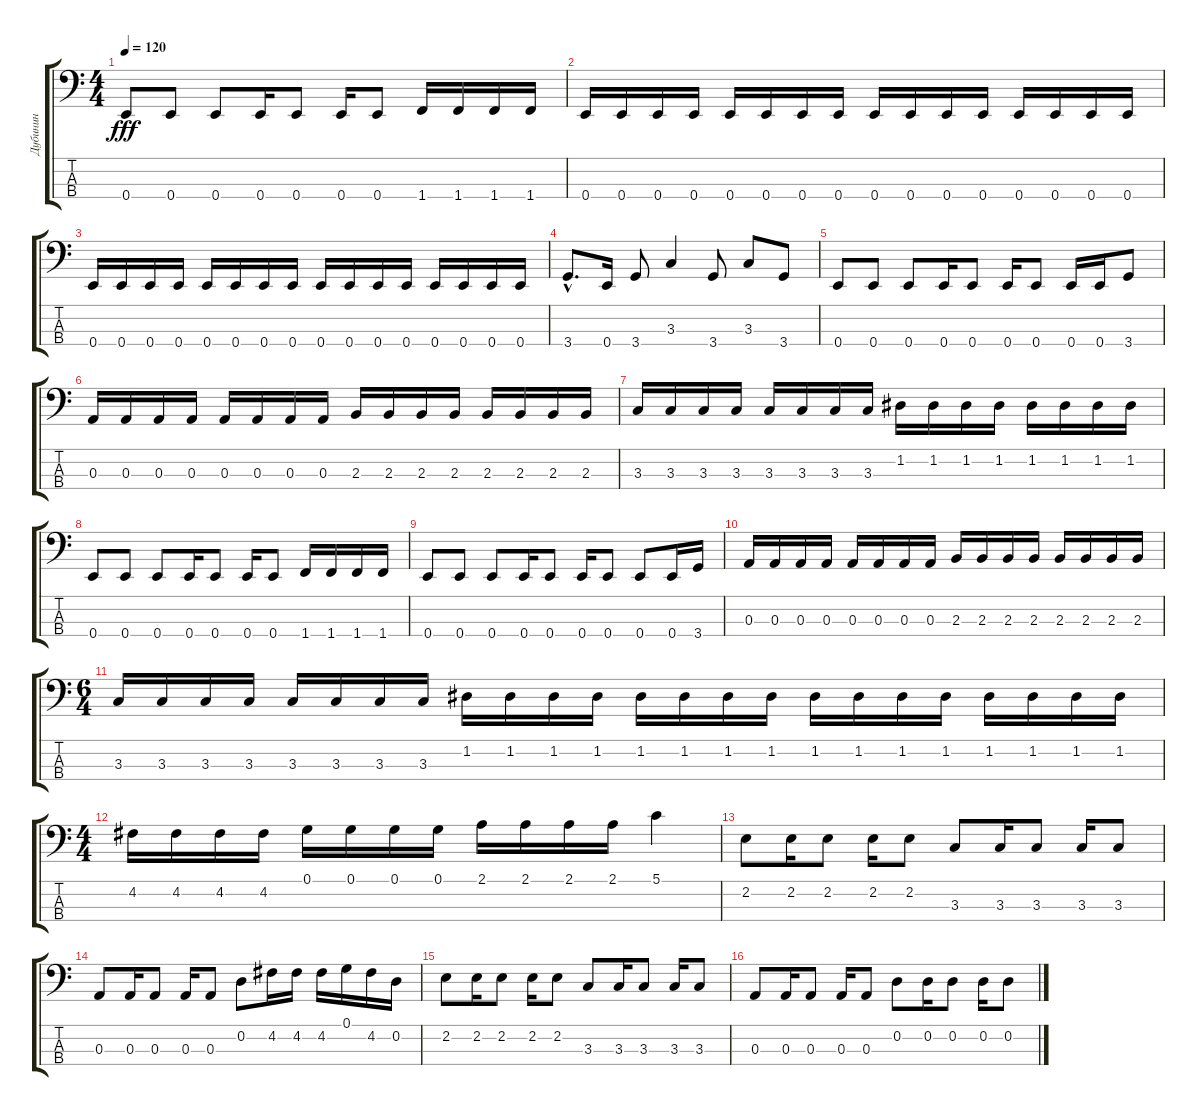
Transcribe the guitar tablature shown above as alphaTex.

\track ("Дубинин" "Дубинин") {instrument electricbassfinger}
\staff {score tabs}
\tuning (G2 D2 A1 E1) {hide}
\ts (4 4)
\tempo 120
\clef f4
\ks c
0.4.8{dy fff} 0.4.8 0.4.8 0.4.16 0.4.8 0.4.16 0.4.8 1.4.16 1.4.16 1.4.16 1.4.16 |
0.4.16 0.4.16 0.4.16 0.4.16 0.4.16 0.4.16 0.4.16 0.4.16 0.4.16 0.4.16 0.4.16 0.4.16 0.4.16 0.4.16 0.4.16 0.4.16 |
0.4.16 0.4.16 0.4.16 0.4.16 0.4.16 0.4.16 0.4.16 0.4.16 0.4.16 0.4.16 0.4.16 0.4.16 0.4.16 0.4.16 0.4.16 0.4.16 |
3.4{hac}.8{d} 0.4.16 3.4.8 3.3.4 3.4.8 3.3.8 3.4.8 |
0.4.8 0.4.8 0.4.8 0.4.16 0.4.8 0.4.16 0.4.8 0.4.16 0.4.16 3.4.8 |
0.3.16 0.3.16 0.3.16 0.3.16 0.3.16 0.3.16 0.3.16 0.3.16 2.3.16 2.3.16 2.3.16 2.3.16 2.3.16 2.3.16 2.3.16 2.3.16 |
3.3.16 3.3.16 3.3.16 3.3.16 3.3.16 3.3.16 3.3.16 3.3.16 1.2.16 1.2.16 1.2.16 1.2.16 1.2.16 1.2.16 1.2.16 1.2.16 |
0.4.8 0.4.8 0.4.8 0.4.16 0.4.8 0.4.16 0.4.8 1.4.16 1.4.16 1.4.16 1.4.16 |
0.4.8 0.4.8 0.4.8 0.4.16 0.4.8 0.4.16 0.4.8 0.4.8 0.4.16 3.4.16 |
0.3.16 0.3.16 0.3.16 0.3.16 0.3.16 0.3.16 0.3.16 0.3.16 2.3.16 2.3.16 2.3.16 2.3.16 2.3.16 2.3.16 2.3.16 2.3.16 |
\ts (6 4)
3.3.16 3.3.16 3.3.16 3.3.16 3.3.16 3.3.16 3.3.16 3.3.16 1.2.16 1.2.16 1.2.16 1.2.16 1.2.16 1.2.16 1.2.16 1.2.16 1.2.16 1.2.16 1.2.16 1.2.16 1.2.16 1.2.16 1.2.16 1.2.16 |
\ts (4 4)
4.2.16 4.2.16 4.2.16 4.2.16 0.1.16 0.1.16 0.1.16 0.1.16 2.1.16 2.1.16 2.1.16 2.1.16 5.1.4 |
2.2.8 2.2.16 2.2.8 2.2.16 2.2.8 3.3.8 3.3.16 3.3.8 3.3.16 3.3.8 |
0.3.8 0.3.16 0.3.8 0.3.16 0.3.8 0.2.8 4.2.16 4.2.16 4.2.16 0.1.16 4.2.16 0.2.16 |
2.2.8 2.2.16 2.2.8 2.2.16 2.2.8 3.3.8 3.3.16 3.3.8 3.3.16 3.3.8 |
0.3.8 0.3.16 0.3.8 0.3.16 0.3.8 0.2.8 0.2.16 0.2.8 0.2.16 0.2.8
